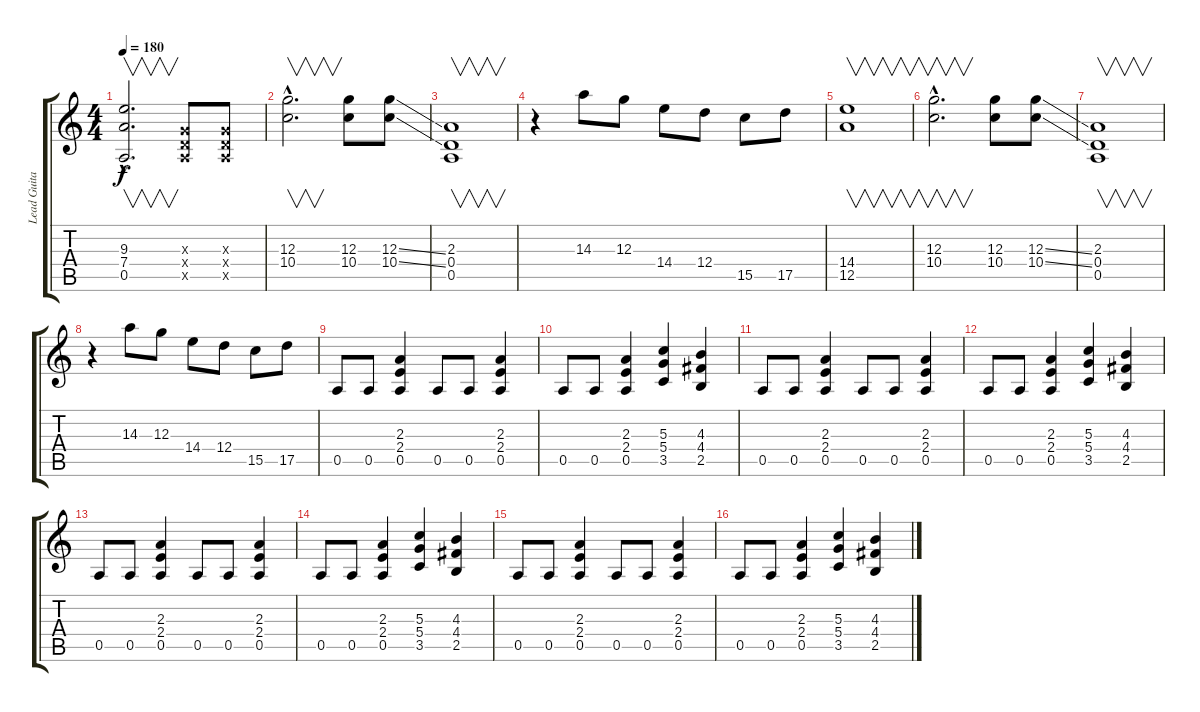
\track ("Lead Guitar" "Lead Guita") {instrument distortionguitar}
\staff {score tabs}
\tuning (E4 B3 G3 D3 A2 E2) {hide}
\ts (4 4)
\tempo 180
\clef g2
\ks c
(9.3{hac} 7.4{hac} 0.5{hac}).2{v d dy f} (0.3{x} 0.4{x} 0.5{x}).8 (0.3{x} 0.4{x} 0.5{x}).8 |
(12.3{hac} 10.4{hac}).2{v d} (12.3 10.4).8 (12.3{ss} 10.4{ss}).8 |
(2.3 0.4 0.5).1{v} |
r.4 14.3.8 12.3.8 14.4.8 12.4.8 15.5.8 17.5.8 |
(14.4 12.5).1{v} |
(12.3{hac} 10.4{hac}).2{v d} (12.3 10.4).8 (12.3{ss} 10.4{ss}).8 |
(2.3 0.4 0.5).1{v} |
r.4 14.3.8 12.3.8 14.4.8 12.4.8 15.5.8 17.5.8 |
0.5.8 0.5.8 (2.3 2.4 0.5).4 0.5.8 0.5.8 (2.3 2.4 0.5).4 |
0.5.8 0.5.8 (2.3 2.4 0.5).4 (5.3 5.4 3.5).4 (4.3 4.4 2.5).4 |
0.5.8 0.5.8 (2.3 2.4 0.5).4 0.5.8 0.5.8 (2.3 2.4 0.5).4 |
0.5.8 0.5.8 (2.3 2.4 0.5).4 (5.3 5.4 3.5).4 (4.3 4.4 2.5).4 |
0.5.8 0.5.8 (2.3 2.4 0.5).4 0.5.8 0.5.8 (2.3 2.4 0.5).4 |
0.5.8 0.5.8 (2.3 2.4 0.5).4 (5.3 5.4 3.5).4 (4.3 4.4 2.5).4 |
0.5.8 0.5.8 (2.3 2.4 0.5).4 0.5.8 0.5.8 (2.3 2.4 0.5).4 |
0.5.8 0.5.8 (2.3 2.4 0.5).4 (5.3 5.4 3.5).4 (4.3 4.4 2.5).4
